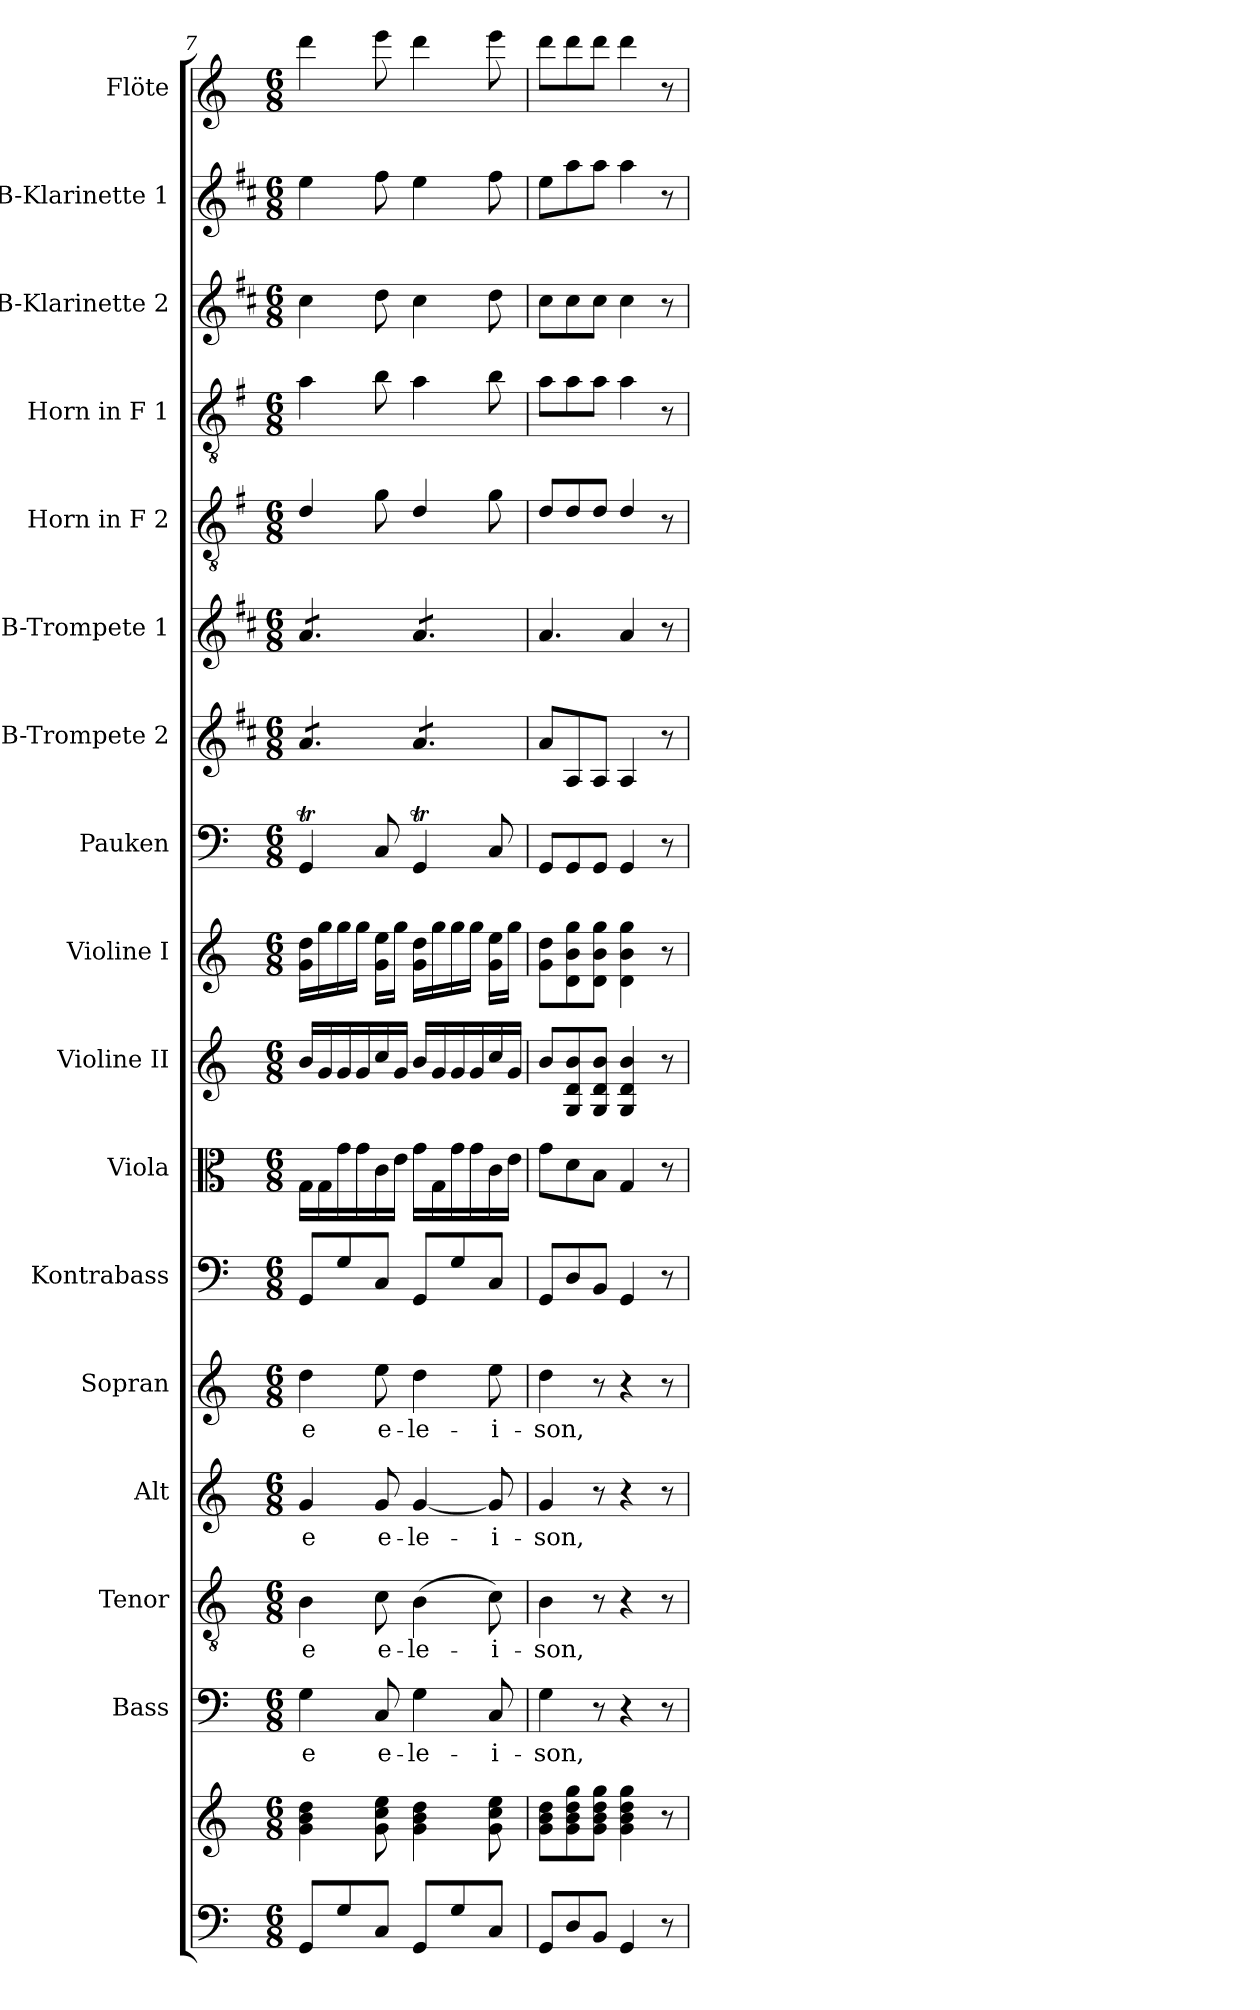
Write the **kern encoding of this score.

**kern	**kern	**kern	**text	**kern	**text	**kern	**text	**kern	**text	**kern	**kern	**kern	**kern	**kern	**kern	**kern	**kern	**kern	**kern	**kern	**kern
*part17	*part17	*part16	*part16	*part15	*part15	*part14	*part14	*part13	*part13	*part12	*part11	*part10	*part9	*part8	*part7	*part6	*part5	*part4	*part3	*part2	*part1
*staff18	*staff17	*staff16	*staff16	*staff15	*staff15	*staff14	*staff14	*staff13	*staff13	*staff12	*staff11	*staff10	*staff9	*staff8	*staff7	*staff6	*staff5	*staff4	*staff3	*staff2	*staff1
*	*	*I"Bass	*	*I"Tenor	*	*I"Alt	*	*I"Sopran	*	*I"Kontrabass	*I"Viola	*I"Violine II	*I"Violine I	*I"Pauken	*I"B-Trompete 2	*I"B-Trompete 1	*I"Horn in F 2	*I"Horn in F 1	*I"B-Klarinette 2	*I"B-Klarinette 1	*I"Flöte
*	*	*I'B.	*	*I'T.	*	*I'A.	*	*I'S.	*	*I'Kb.	*I'Vla.	*I'Vl. II	*I'Vl. I	*I'Pk.	*I'B Trp. 2	*I'B Trp. 1	*	*	*I'B Kl. 2	*I'B Kl. 1	*I'Fl.
*clefF4	*clefG2	*clefF4	*	*clefGv2	*	*clefG2	*	*clefG2	*	*clefF4	*clefC3	*clefG2	*clefG2	*clefF4	*clefG2	*clefG2	*clefGv2	*clefGv2	*clefG2	*clefG2	*clefG2
*	*	*	*	*	*	*	*	*	*	*ITrd7c12	*	*	*	*	*ITrd1c2	*ITrd1c2	*ITrd4c7	*ITrd4c7	*ITrd1c2	*ITrd1c2	*
*k[]	*k[]	*k[]	*	*k[]	*	*k[]	*	*k[]	*	*k[]	*k[]	*k[]	*k[]	*k[]	*k[]	*k[]	*k[]	*k[]	*k[]	*k[]	*k[]
*C:	*C:	*C:	*	*C:	*	*C:	*	*C:	*	*C:	*C:	*C:	*C:	*C:	*C:	*C:	*C:	*C:	*C:	*C:	*C:
*M6/8	*M6/8	*M6/8	*	*M6/8	*	*M6/8	*	*M6/8	*	*M6/8	*M6/8	*M6/8	*M6/8	*M6/8	*M6/8	*M6/8	*M6/8	*M6/8	*M6/8	*M6/8	*M6/8
=7	=7	=7	=7	=7	=7	=7	=7	=7	=7	=7	=7	=7	=7	=7	=7	=7	=7	=7	=7	=7	=7
!	!	!	!LO:LY:b	!	!LO:LY:b	!	!LO:LY:b	!	!LO:LY:b	!	!	!	!	!	!	!	!	!	!	!	!
*	*	*	*	*	*	*	*	*	*	*	*	*	*	*	*tremolo	*	*	*	*	*	*
*	*	*	*	*	*	*	*	*	*	*	*	*	*	*	*	*tremolo	*	*	*	*	*
8GG/L	4g\ 4b\ 4dd\	4G\	-e	4B\	-e	4g/	-e	4dd\	-e	8GGG/L	16G\LL	16b/LL	16g\ 16dd\LL	4GGT/	8g/L	8g/L	4G/	4d\	4b\	4dd\	4ddd\
.	.	.	.	.	.	.	.	.	.	.	16G\	16g/	16gg\	.	.	.	.	.	.	.	.
8G/	.	.	.	.	.	.	.	.	.	8GG/	16g\	16g/	16gg\	.	8g/	8g/	.	.	.	.	.
.	.	.	.	.	.	.	.	.	.	.	16g\	16g/	16gg\JJ	.	.	.	.	.	.	.	.
!	!	!	!LO:LY:b	!	!LO:LY:b	!	!LO:LY:b	!	!LO:LY:b	!	!	!	!	!	!	!	!	!	!	!	!
8C/J	8g\ 8cc\ 8ee\	8C/	e-	8c\	e-	8g/	e-	8ee\	e-	8CC/J	16c\	16cc/	16g\ 16ee\LL	8C/	8g/J	8g/J	8c\	8e\	8cc\	8ee\	8eee\
.	.	.	.	.	.	.	.	.	.	.	16e\JJ	16g/JJ	16gg\JJ	.	.	.	.	.	.	.	.
!	!	!	!LO:LY:b	!	!LO:LY:b	!	!LO:LY:b	!	!LO:LY:b	!	!	!	!	!	!	!	!	!	!	!	!
8GG/L	4g\ 4b\ 4dd\	4G\	-le-	(>4B\	-le-	[4g/	-le-	4dd\	-le-	8GGG/L	16g\LL	16b/LL	16g\ 16dd\LL	4GGT/	8g/L	8g/L	4G/	4d\	4b\	4dd\	4ddd\
.	.	.	.	.	.	.	.	.	.	.	16G\	16g/	16gg\	.	.	.	.	.	.	.	.
8G/	.	.	.	.	.	.	.	.	.	8GG/	16g\	16g/	16gg\	.	8g/	8g/	.	.	.	.	.
.	.	.	.	.	.	.	.	.	.	.	16g\	16g/	16gg\JJ	.	.	.	.	.	.	.	.
!	!	!	!LO:LY:b	!	!LO:LY:b	!	!LO:LY:b	!	!LO:LY:b	!	!	!	!	!	!	!	!	!	!	!	!
8C/J	8g\ 8cc\ 8ee\	8C/	-i-	8c\)	-i-	8g/]	-i-	8ee\	-i-	8CC/J	16c\	16cc/	16g\ 16ee\LL	8C/	8g/J	8g/J	8c\	8e\	8cc\	8ee\	8eee\
*	*	*	*	*	*	*	*	*	*	*	*	*	*	*	*	*Xtremolo	*	*	*	*	*
*	*	*	*	*	*	*	*	*	*	*	*	*	*	*	*Xtremolo	*	*	*	*	*	*
.	.	.	.	.	.	.	.	.	.	.	16e\JJ	16g/JJ	16gg\JJ	.	.	.	.	.	.	.	.
=8	=8	=8	=8	=8	=8	=8	=8	=8	=8	=8	=8	=8	=8	=8	=8	=8	=8	=8	=8	=8	=8
!	!	!	!LO:LY:b	!	!LO:LY:b	!	!LO:LY:b	!	!LO:LY:b	!	!	!	!	!	!	!	!	!	!	!	!
8GG/L	8g\ 8b\ 8dd\L	4G\	-son,	4B\	-son,	4g/	-son,	4dd\	-son,	8GGG/L	8g\L	8b/L	8g\ 8dd\L	8GG/L	8g/L	4.g/	8G/L	8d\L	8b\L	8dd\L	8ddd\L
8D/	8g\ 8b\ 8dd\ 8gg\	.	.	.	.	.	.	.	.	8DD/	8d\	8G/ 8d/ 8b/	8d\ 8b\ 8gg\	8GG/	8G/	.	8G/	8d\	8b\	8gg\	8ddd\
8BB/J	8g\ 8b\ 8dd\ 8gg\J	8r	.	8r	.	8r	.	8r	.	8BBB/J	8B\J	8G/ 8d/ 8b/J	8d\ 8b\ 8gg\J	8GG/J	8G/J	.	8G/J	8d\J	8b\J	8gg\J	8ddd\J
4GG/	4g\ 4b\ 4dd\ 4gg\	4r	.	4r	.	4r	.	4r	.	4GGG/	4G/	4G/ 4d/ 4b/	4d\ 4b\ 4gg\	4GG/	4G/	4g/	4G/	4d\	4b\	4gg\	4ddd\
8r	8r	8r	.	8r	.	8r	.	8r	.	8r	8r	8r	8r	8r	8r	8r	8r	8r	8r	8r	8r
=	=	=	=	=	=	=	=	=	=	=	=	=	=	=	=	=	=	=	=	=	=
*-	*-	*-	*-	*-	*-	*-	*-	*-	*-	*-	*-	*-	*-	*-	*-	*-	*-	*-	*-	*-	*-
